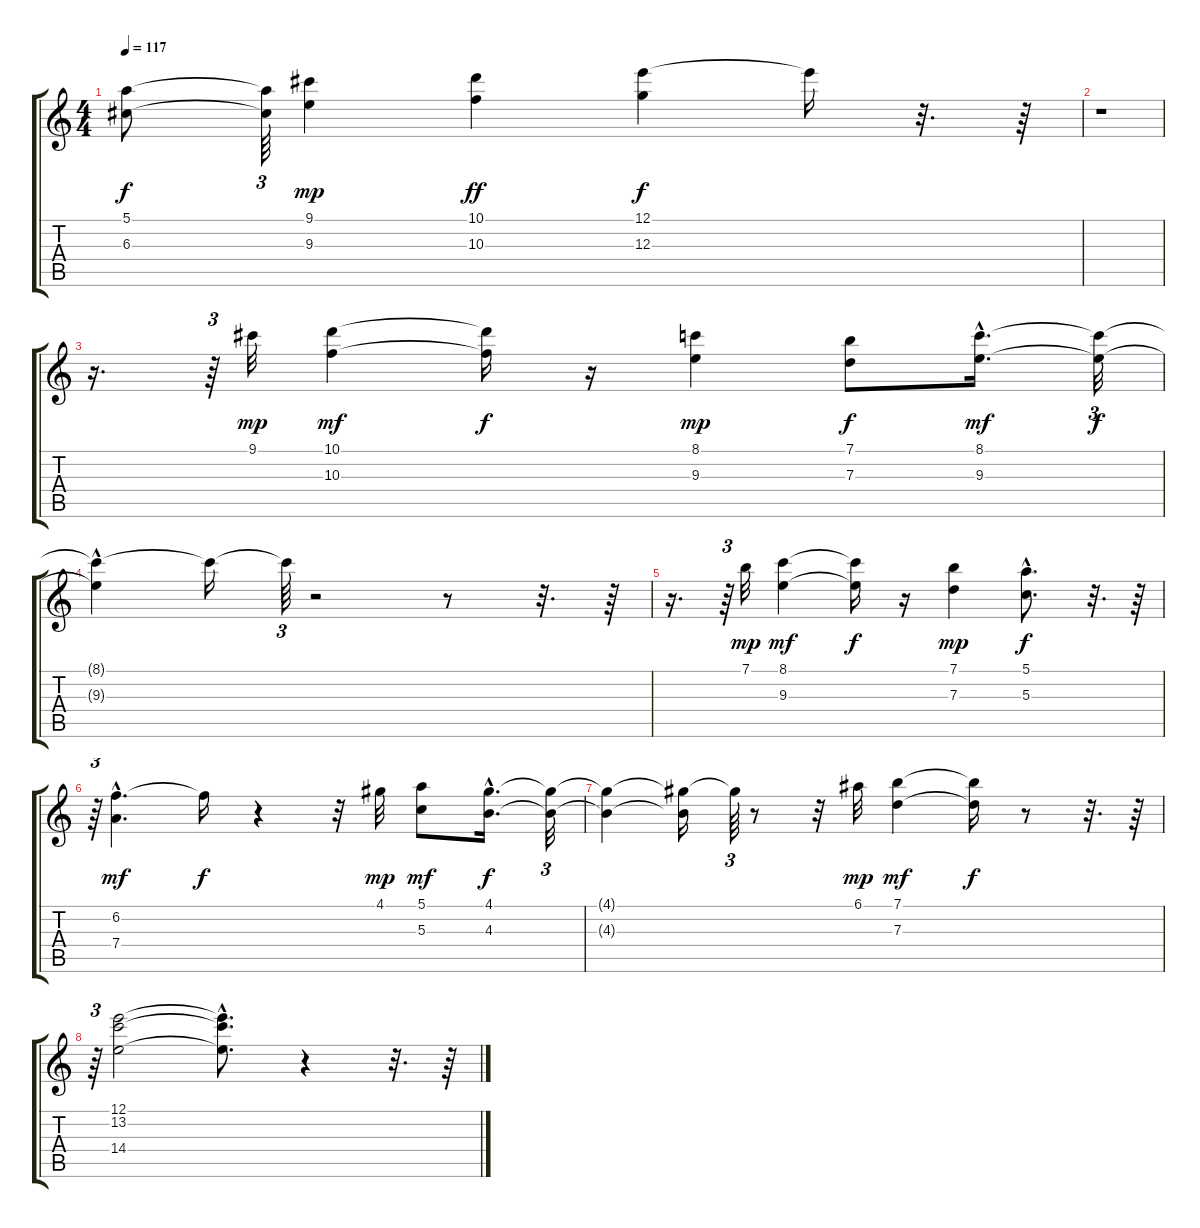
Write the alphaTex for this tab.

\track "" {instrument acousticguitarnylon}
\staff {score tabs}
\tuning (E4 B3 G3 D3 A2 E2) {hide}
\ts (4 4)
\tempo 117
\clef g2
\ks c
(5.1{t} 6.3{t}).8{dy f} (5.1{t} 6.3{t}).64{tu (3 2)} (9.1 9.3).4{dy mp} (10.1 10.3).4{dy ff} (12.1 12.3).4{dy f} 12.1{t}.16 r.32{d} r.64 |
r.1 |
r.16{d} r.64{tu (3 2)} 9.1.32{dy mp} (10.1 10.3).4{dy mf} (10.1{t} 10.3{t}).16{dy f} r.16 (8.1 9.3).4{dy mp} (7.1 7.3).8{dy f} (8.1{hac} 9.3{hac}).16{d dy mf} (8.1{t} 9.3{t}).32{tu (3 2) dy f} |
(8.1{t} 9.3{hac t}).4 8.1{t}.16 8.1{t}.64{tu (3 2)} r.2 r.8 r.32{d} r.64 |
r.16{d} r.64{tu (3 2)} 7.1.32{dy mp} (8.1 9.3).4{dy mf} (8.1{t} 9.3{t}).16{dy f} r.16 (7.1 7.3).4{dy mp} (5.1{hac} 5.3{hac}).8{d dy f} r.32{d} r.64 |
r.64{tu (3 2)} (6.2{hac} 7.4{hac}).4{d dy mf} 6.2{t}.16{dy f} r.4 r.32 4.1.32{dy mp} (5.1 5.3).8{dy mf} (4.1{hac} 4.3{hac}).16{d dy f} (4.1{t} 4.3{t}).32{tu (3 2)} |
(4.1{t} 4.3{t}).4 (4.1{t} 4.3{t}).16 4.1{t}.64{tu (3 2)} r.8 r.32 6.1.32{dy mp} (7.1 7.3).4{dy mf} (7.1{t} 7.3{t}).16{dy f} r.8 r.32{d} r.64 |
r.64{tu (3 2)} (12.1 13.2 14.4).2 (12.1{hac t} 13.2{hac t} 14.4{hac t}).8{d} r.4 r.32{d} r.64
